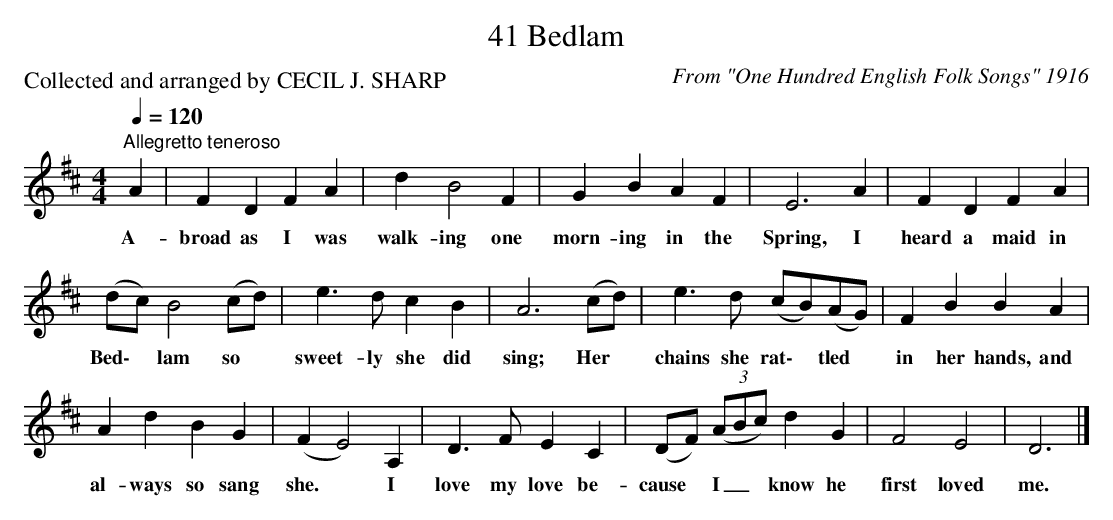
X:1
T:41 Bedlam
C:From "One Hundred English Folk Songs" 1916
P:Collected and arranged by CECIL J. SHARP
Q:1/4=120
L:1/4
M:4/4
K:D
"Allegretto teneroso"A | F D F A | d B2 F | G B A F | E3 A | F D F A |$ (d/c/) B2 (c/d/) | e3/2 d/ c B | A3 (c/d/) |
w: A-|broad as I was|walk- ing one|morn- ing in the|Spring, I|heard a maid in|Bed\- * lam so *|sweet- ly she did|sing; Her *|
e3/2 d/ (c/B/)(A/G/) | F B B A |$ A d B G | (F E2) A, | D3/2 F/ E C | (D/F/) (3(A/B/c/) d G |
w: chains she rat\- * tled *|in her hands, and|al- ways so sang|she. * I|love my love be-|cause * I_  * know he|
F2 E2 | D3 |]
w: first loved|me.|
